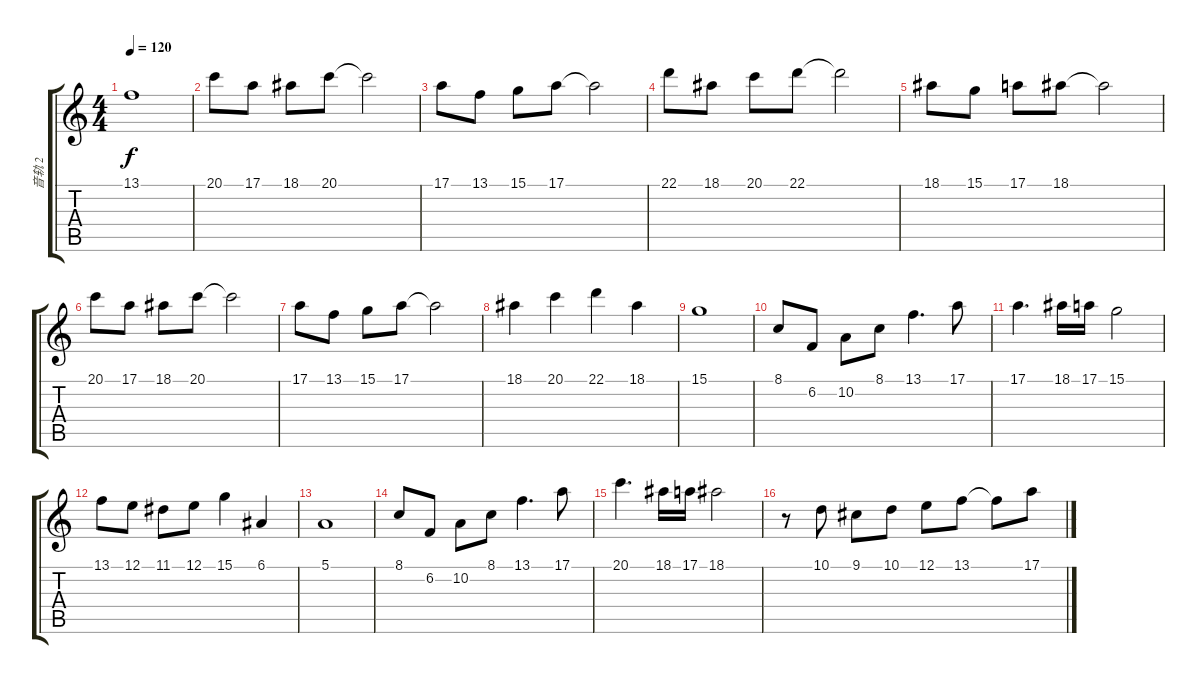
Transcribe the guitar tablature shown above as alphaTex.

\track ("音轨 2" "音轨 2") {instrument acousticgrandpiano}
\staff {score tabs}
\tuning (E4 B3 G3 D3 A2 E2) {hide}
\ts (4 4)
\tempo 120
\clef g2
\ks c
13.1.1{dy f} |
20.1.8 17.1.8 18.1.8 20.1.8 20.1{t}.2 |
17.1.8 13.1.8 15.1.8 17.1.8 17.1{t}.2 |
22.1.8 18.1.8 20.1.8 22.1.8 22.1{t}.2 |
18.1.8 15.1.8 17.1.8 18.1.8 18.1{t}.2 |
20.1.8 17.1.8 18.1.8 20.1.8 20.1{t}.2 |
17.1.8 13.1.8 15.1.8 17.1.8 17.1{t}.2 |
18.1.4 20.1.4 22.1.4 18.1.4 |
15.1.1 |
8.1.8 6.2.8 10.2.8 8.1.8 13.1.4{d} 17.1.8 |
17.1.4{d} 18.1.16 17.1.16 15.1.2 |
13.1.8 12.1.8 11.1.8 12.1.8 15.1.4 6.1.4 |
5.1.1 |
8.1.8 6.2.8 10.2.8 8.1.8 13.1.4{d} 17.1.8 |
20.1.4{d} 18.1.16 17.1.16 18.1.2 |
r.8 10.1.8 9.1.8 10.1.8 12.1.8 13.1.8 13.1{t}.8 17.1.8
